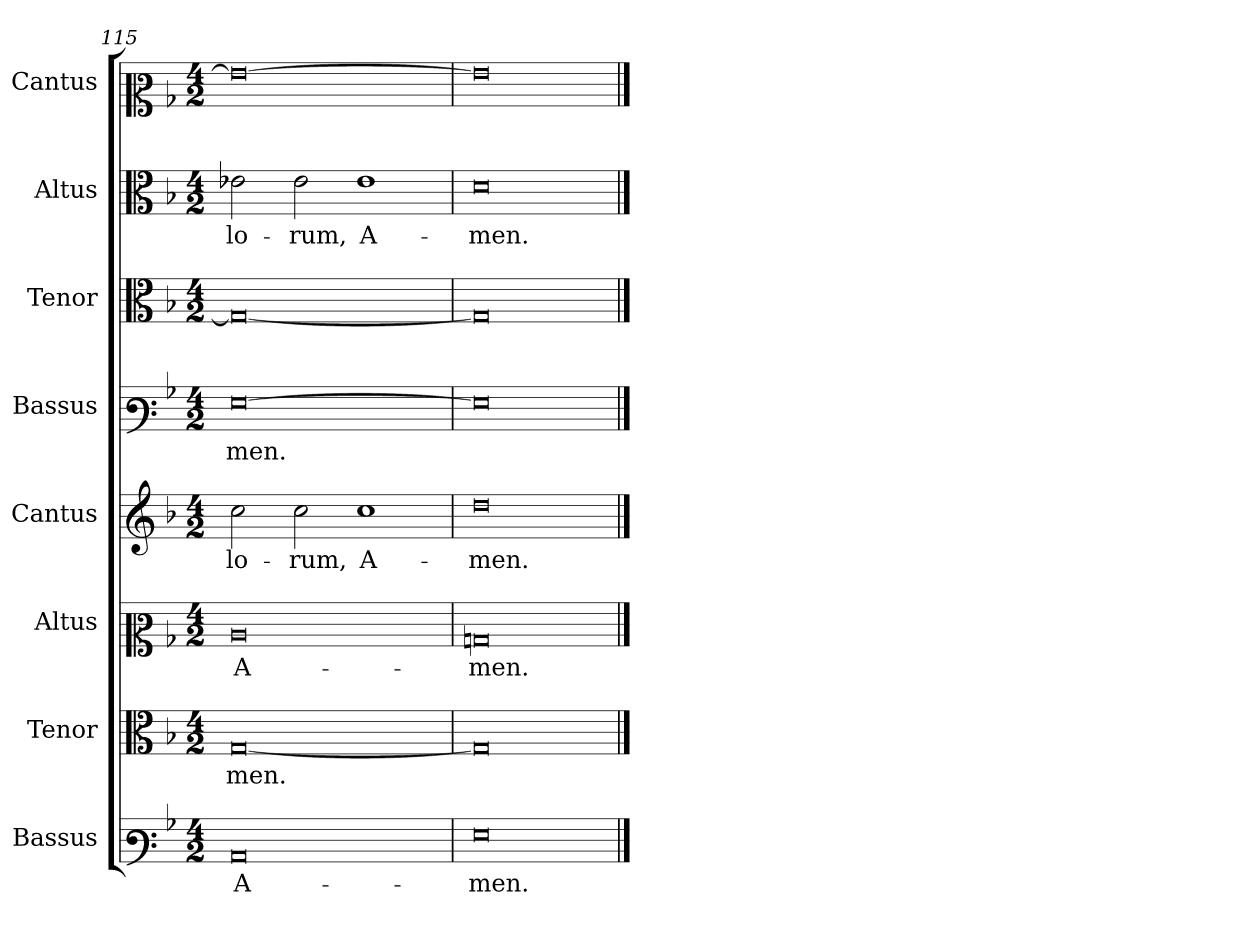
**kern	**text	**kern	**text	**kern	**text	**kern	**text	**kern	**text	**kern	**kern	**text	**kern
*part8	*part8	*part7	*part7	*part6	*part6	*part5	*part5	*part4	*part4	*part3	*part2	*part2	*part1
*staff8	*staff8	*staff7	*staff7	*staff6	*staff6	*staff5	*staff5	*staff4	*staff4	*staff3	*staff2	*staff2	*staff1
*I"Bassus	*	*I"Tenor	*	*I"Altus	*	*I"Cantus	*	*I"Bassus	*	*I"Tenor	*I"Altus	*	*I"Cantus
*I'B.	*	*I'T.	*	*I'A.	*	*I'C.	*	*I'B.	*	*I'T.	*I'A.	*	*I'C.
*clefF3	*	*clefC3	*	*clefC2	*	*clefG2	*	*clefF3	*	*clefC3	*clefC3	*	*clefC2
*k[b-]	*	*k[b-]	*	*k[b-]	*	*k[b-]	*	*k[b-]	*	*k[b-]	*k[b-]	*	*k[b-]
*M4/2	*	*M4/2	*	*M4/2	*	*M4/2	*	*M4/2	*	*M4/2	*M4/2	*	*M4/2
=115	=115	=115	=115	=115	=115	=115	=115	=115	=115	=115	=115	=115	=115
0C	A-	[0G	-men.	0c	A-	2cc\	-lo-	[0G	-men.	0G_	2e-X\	-lo-	0g_
.	.	.	.	.	.	2cc\	-rum,	.	.	.	2e-\	-rum,	.
.	.	.	.	.	.	1cc	A-	.	.	.	1e-	A-	.
=116	=116	=116	=116	=116	=116	=116	=116	=116	=116	=116	=116	=116	=116
0G	-men.	0G]	.	0Bn	-men.	0dd	-men.	0G]	.	0G]	0d	-men.	0g]
==	==	==	==	==	==	==	==	==	==	==	==	==	==
*-	*-	*-	*-	*-	*-	*-	*-	*-	*-	*-	*-	*-	*-
